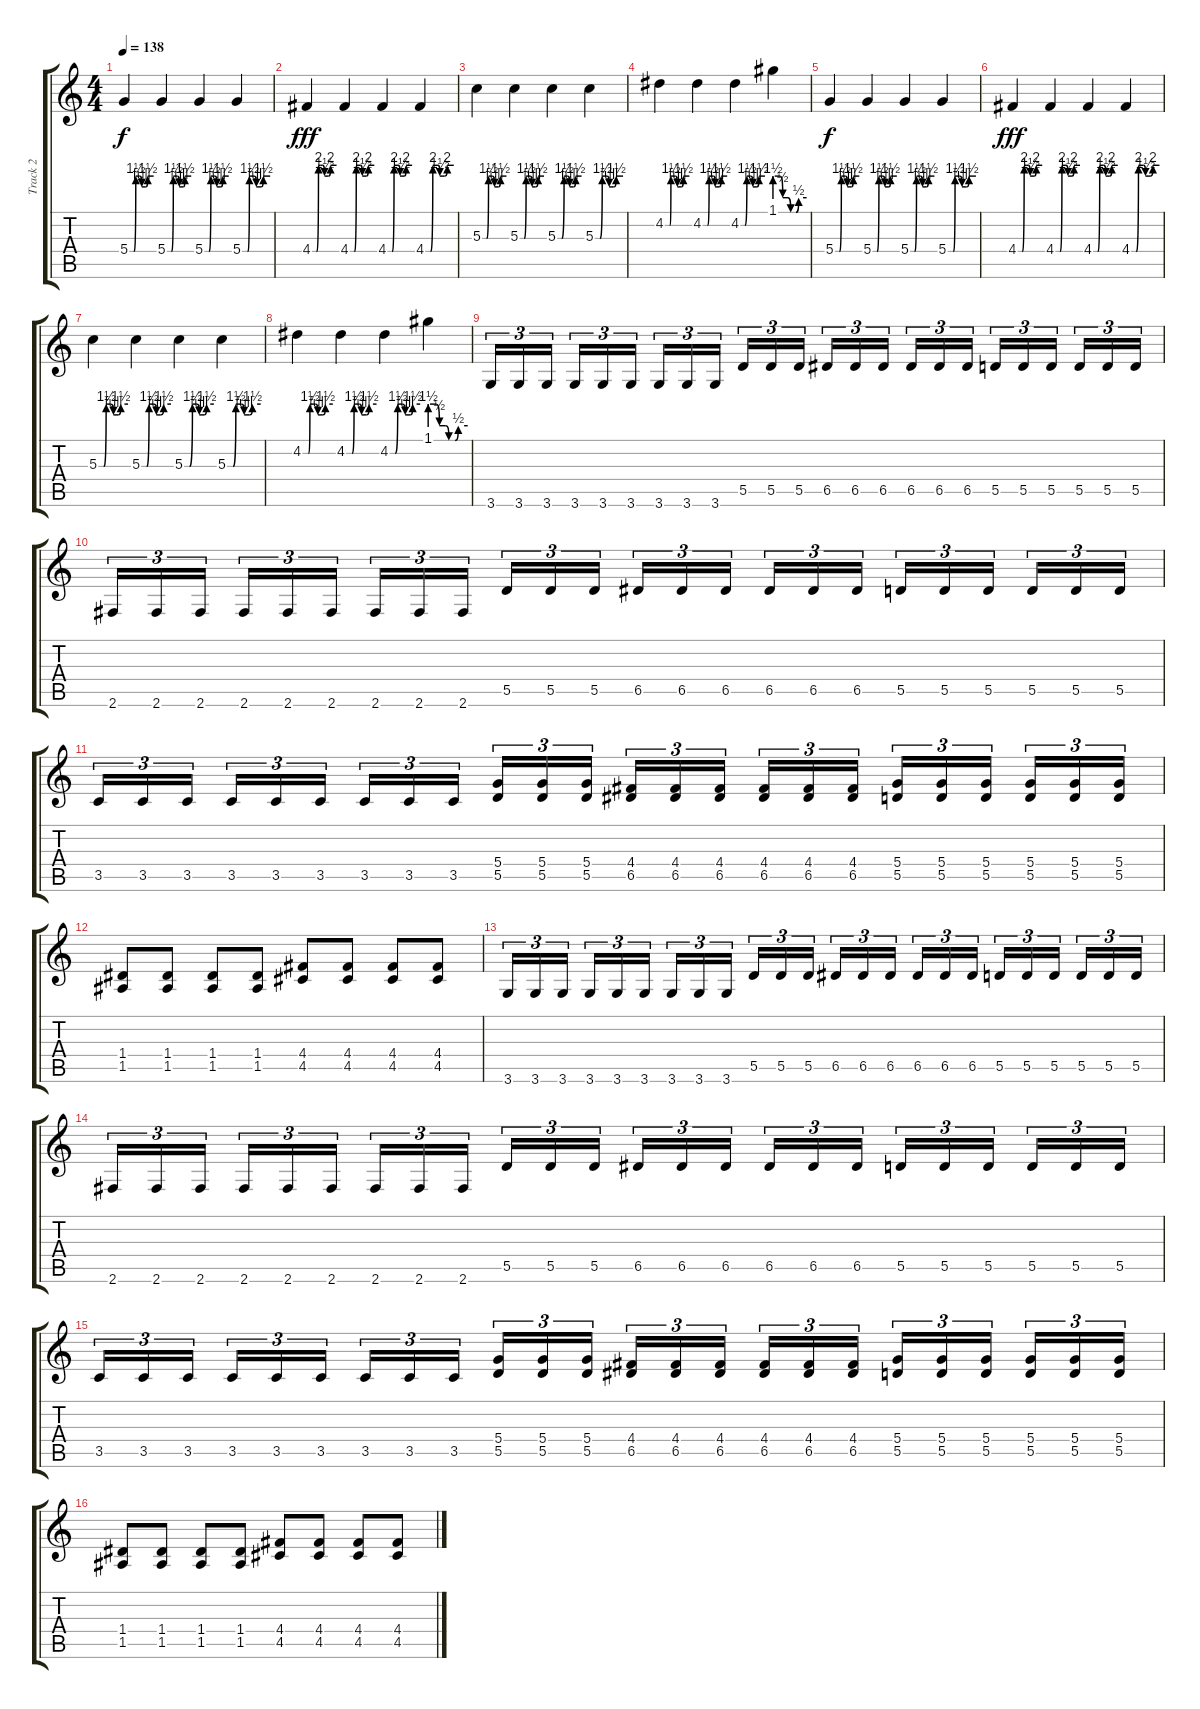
\track ("Track 2" "Track 2") {instrument distortionguitar}
\staff {score tabs}
\tuning (E4 B3 G3 D3 A2 E2) {hide}
\ts (4 4)
\tempo 138
\clef g2
\ks c
5.4{be (custom 0 0 10 0 15 6 25 6 30 4 40 4 45 6 60 6)}.4{dy f} 5.4{be (custom 0 0 10 0 15 6 25 6 30 4 40 4 44 6 60 6)}.4 5.4{be (custom 0 0 10 0 15 6 25 6 30 4 40 4 45 6 60 6)}.4 5.4{be (custom 0 0 11 0 15 6 25 6 30 4 40 4 45 6 60 6)}.4 |
4.4{be (custom 0 0 10 0 15 8 20 8 25 8 30 6 40 6 45 8 60 8)}.4{dy fff} 4.4{be (custom 0 0 10 0 15 8 25 8 30 6 40 6 45 8 60 8)}.4 4.4{be (custom 0 0 10 0 15 8 25 8 30 6 40 6 45 8 60 8)}.4 4.4{be (custom 0 0 10 0 15 8 26 8 30 6 40 6 46 8 60 8)}.4 |
5.3{be (custom 0 0 10 0 15 6 24 6 30 4 40 4 45 6 60 6)}.4 5.3{be (custom 0 0 10 0 15 6 25 6 30 4 39 4 45 6 60 6)}.4 5.3{be (custom 0 0 10 0 16 6 25 6 30 4 40 4 45 6 60 6)}.4 5.3{be (custom 0 0 10 0 15 6 25 6 30 4 40 4 45 6 60 6)}.4 |
4.2{be (custom 0 0 11 0 14 6 25 6 30 4 40 4 45 6 60 6)}.4 4.2{be (custom 0 0 11 0 15 6 26 6 30 4 40 4 45 6 60 6)}.4 4.2{be (custom 0 0 10 0 15 6 24 6 30 4 40 4 45 6 60 6)}.4 1.1{be (custom 0 6 10 6 15 2 25 2 30 0 40 0 45 2 60 2)}.4 |
5.4{be (custom 0 0 10 0 15 6 25 6 30 4 40 4 45 6 60 6)}.4{dy f} 5.4{be (custom 0 0 10 0 15 6 25 6 30 4 40 4 44 6 60 6)}.4 5.4{be (custom 0 0 10 0 15 6 25 6 30 4 40 4 45 6 60 6)}.4 5.4{be (custom 0 0 11 0 15 6 25 6 30 4 40 4 45 6 60 6)}.4 |
4.4{be (custom 0 0 10 0 15 8 20 8 25 8 30 6 40 6 45 8 60 8)}.4{dy fff} 4.4{be (custom 0 0 10 0 15 8 25 8 30 6 40 6 45 8 60 8)}.4 4.4{be (custom 0 0 10 0 15 8 25 8 30 6 40 6 45 8 60 8)}.4 4.4{be (custom 0 0 10 0 15 8 26 8 30 6 40 6 46 8 60 8)}.4 |
5.3{be (custom 0 0 10 0 15 6 24 6 30 4 40 4 45 6 60 6)}.4 5.3{be (custom 0 0 10 0 15 6 25 6 30 4 39 4 45 6 60 6)}.4 5.3{be (custom 0 0 10 0 16 6 25 6 30 4 40 4 45 6 60 6)}.4 5.3{be (custom 0 0 10 0 15 6 25 6 30 4 40 4 45 6 60 6)}.4 |
4.2{be (custom 0 0 11 0 14 6 25 6 30 4 40 4 45 6 60 6)}.4 4.2{be (custom 0 0 11 0 15 6 26 6 30 4 40 4 45 6 60 6)}.4 4.2{be (custom 0 0 10 0 15 6 24 6 30 4 40 4 45 6 60 6)}.4 1.1{be (custom 0 6 10 6 15 2 25 2 30 0 40 0 45 2 60 2)}.4 |
3.6.16{tu (3 2)} 3.6.16{tu (3 2)} 3.6.16{tu (3 2)} 3.6.16{tu (3 2)} 3.6.16{tu (3 2)} 3.6.16{tu (3 2)} 3.6.16{tu (3 2)} 3.6.16{tu (3 2)} 3.6.16{tu (3 2)} 5.5.16{tu (3 2)} 5.5.16{tu (3 2)} 5.5.16{tu (3 2)} 6.5.16{tu (3 2)} 6.5.16{tu (3 2)} 6.5.16{tu (3 2)} 6.5.16{tu (3 2)} 6.5.16{tu (3 2)} 6.5.16{tu (3 2)} 5.5.16{tu (3 2)} 5.5.16{tu (3 2)} 5.5.16{tu (3 2)} 5.5.16{tu (3 2)} 5.5.16{tu (3 2)} 5.5.16{tu (3 2)} |
2.6.16{tu (3 2)} 2.6.16{tu (3 2)} 2.6.16{tu (3 2)} 2.6.16{tu (3 2)} 2.6.16{tu (3 2)} 2.6.16{tu (3 2)} 2.6.16{tu (3 2)} 2.6.16{tu (3 2)} 2.6.16{tu (3 2)} 5.5.16{tu (3 2)} 5.5.16{tu (3 2)} 5.5.16{tu (3 2)} 6.5.16{tu (3 2)} 6.5.16{tu (3 2)} 6.5.16{tu (3 2)} 6.5.16{tu (3 2)} 6.5.16{tu (3 2)} 6.5.16{tu (3 2)} 5.5.16{tu (3 2)} 5.5.16{tu (3 2)} 5.5.16{tu (3 2)} 5.5.16{tu (3 2)} 5.5.16{tu (3 2)} 5.5.16{tu (3 2)} |
3.5.16{tu (3 2)} 3.5.16{tu (3 2)} 3.5.16{tu (3 2)} 3.5.16{tu (3 2)} 3.5.16{tu (3 2)} 3.5.16{tu (3 2)} 3.5.16{tu (3 2)} 3.5.16{tu (3 2)} 3.5.16{tu (3 2)} (5.4 5.5).16{tu (3 2)} (5.4 5.5).16{tu (3 2)} (5.4 5.5).16{tu (3 2)} (4.4 6.5).16{tu (3 2)} (4.4 6.5).16{tu (3 2)} (4.4 6.5).16{tu (3 2)} (4.4 6.5).16{tu (3 2)} (4.4 6.5).16{tu (3 2)} (4.4 6.5).16{tu (3 2)} (5.4 5.5).16{tu (3 2)} (5.4 5.5).16{tu (3 2)} (5.4 5.5).16{tu (3 2)} (5.4 5.5).16{tu (3 2)} (5.4 5.5).16{tu (3 2)} (5.4 5.5).16{tu (3 2)} |
(1.4 1.5).8 (1.4 1.5).8 (1.4 1.5).8 (1.4 1.5).8 (4.4 4.5).8 (4.4 4.5).8 (4.4 4.5).8 (4.4 4.5).8 |
3.6.16{tu (3 2)} 3.6.16{tu (3 2)} 3.6.16{tu (3 2)} 3.6.16{tu (3 2)} 3.6.16{tu (3 2)} 3.6.16{tu (3 2)} 3.6.16{tu (3 2)} 3.6.16{tu (3 2)} 3.6.16{tu (3 2)} 5.5.16{tu (3 2)} 5.5.16{tu (3 2)} 5.5.16{tu (3 2)} 6.5.16{tu (3 2)} 6.5.16{tu (3 2)} 6.5.16{tu (3 2)} 6.5.16{tu (3 2)} 6.5.16{tu (3 2)} 6.5.16{tu (3 2)} 5.5.16{tu (3 2)} 5.5.16{tu (3 2)} 5.5.16{tu (3 2)} 5.5.16{tu (3 2)} 5.5.16{tu (3 2)} 5.5.16{tu (3 2)} |
2.6.16{tu (3 2)} 2.6.16{tu (3 2)} 2.6.16{tu (3 2)} 2.6.16{tu (3 2)} 2.6.16{tu (3 2)} 2.6.16{tu (3 2)} 2.6.16{tu (3 2)} 2.6.16{tu (3 2)} 2.6.16{tu (3 2)} 5.5.16{tu (3 2)} 5.5.16{tu (3 2)} 5.5.16{tu (3 2)} 6.5.16{tu (3 2)} 6.5.16{tu (3 2)} 6.5.16{tu (3 2)} 6.5.16{tu (3 2)} 6.5.16{tu (3 2)} 6.5.16{tu (3 2)} 5.5.16{tu (3 2)} 5.5.16{tu (3 2)} 5.5.16{tu (3 2)} 5.5.16{tu (3 2)} 5.5.16{tu (3 2)} 5.5.16{tu (3 2)} |
3.5.16{tu (3 2)} 3.5.16{tu (3 2)} 3.5.16{tu (3 2)} 3.5.16{tu (3 2)} 3.5.16{tu (3 2)} 3.5.16{tu (3 2)} 3.5.16{tu (3 2)} 3.5.16{tu (3 2)} 3.5.16{tu (3 2)} (5.4 5.5).16{tu (3 2)} (5.4 5.5).16{tu (3 2)} (5.4 5.5).16{tu (3 2)} (4.4 6.5).16{tu (3 2)} (4.4 6.5).16{tu (3 2)} (4.4 6.5).16{tu (3 2)} (4.4 6.5).16{tu (3 2)} (4.4 6.5).16{tu (3 2)} (4.4 6.5).16{tu (3 2)} (5.4 5.5).16{tu (3 2)} (5.4 5.5).16{tu (3 2)} (5.4 5.5).16{tu (3 2)} (5.4 5.5).16{tu (3 2)} (5.4 5.5).16{tu (3 2)} (5.4 5.5).16{tu (3 2)} |
(1.4 1.5).8 (1.4 1.5).8 (1.4 1.5).8 (1.4 1.5).8 (4.4 4.5).8 (4.4 4.5).8 (4.4 4.5).8 (4.4 4.5).8
